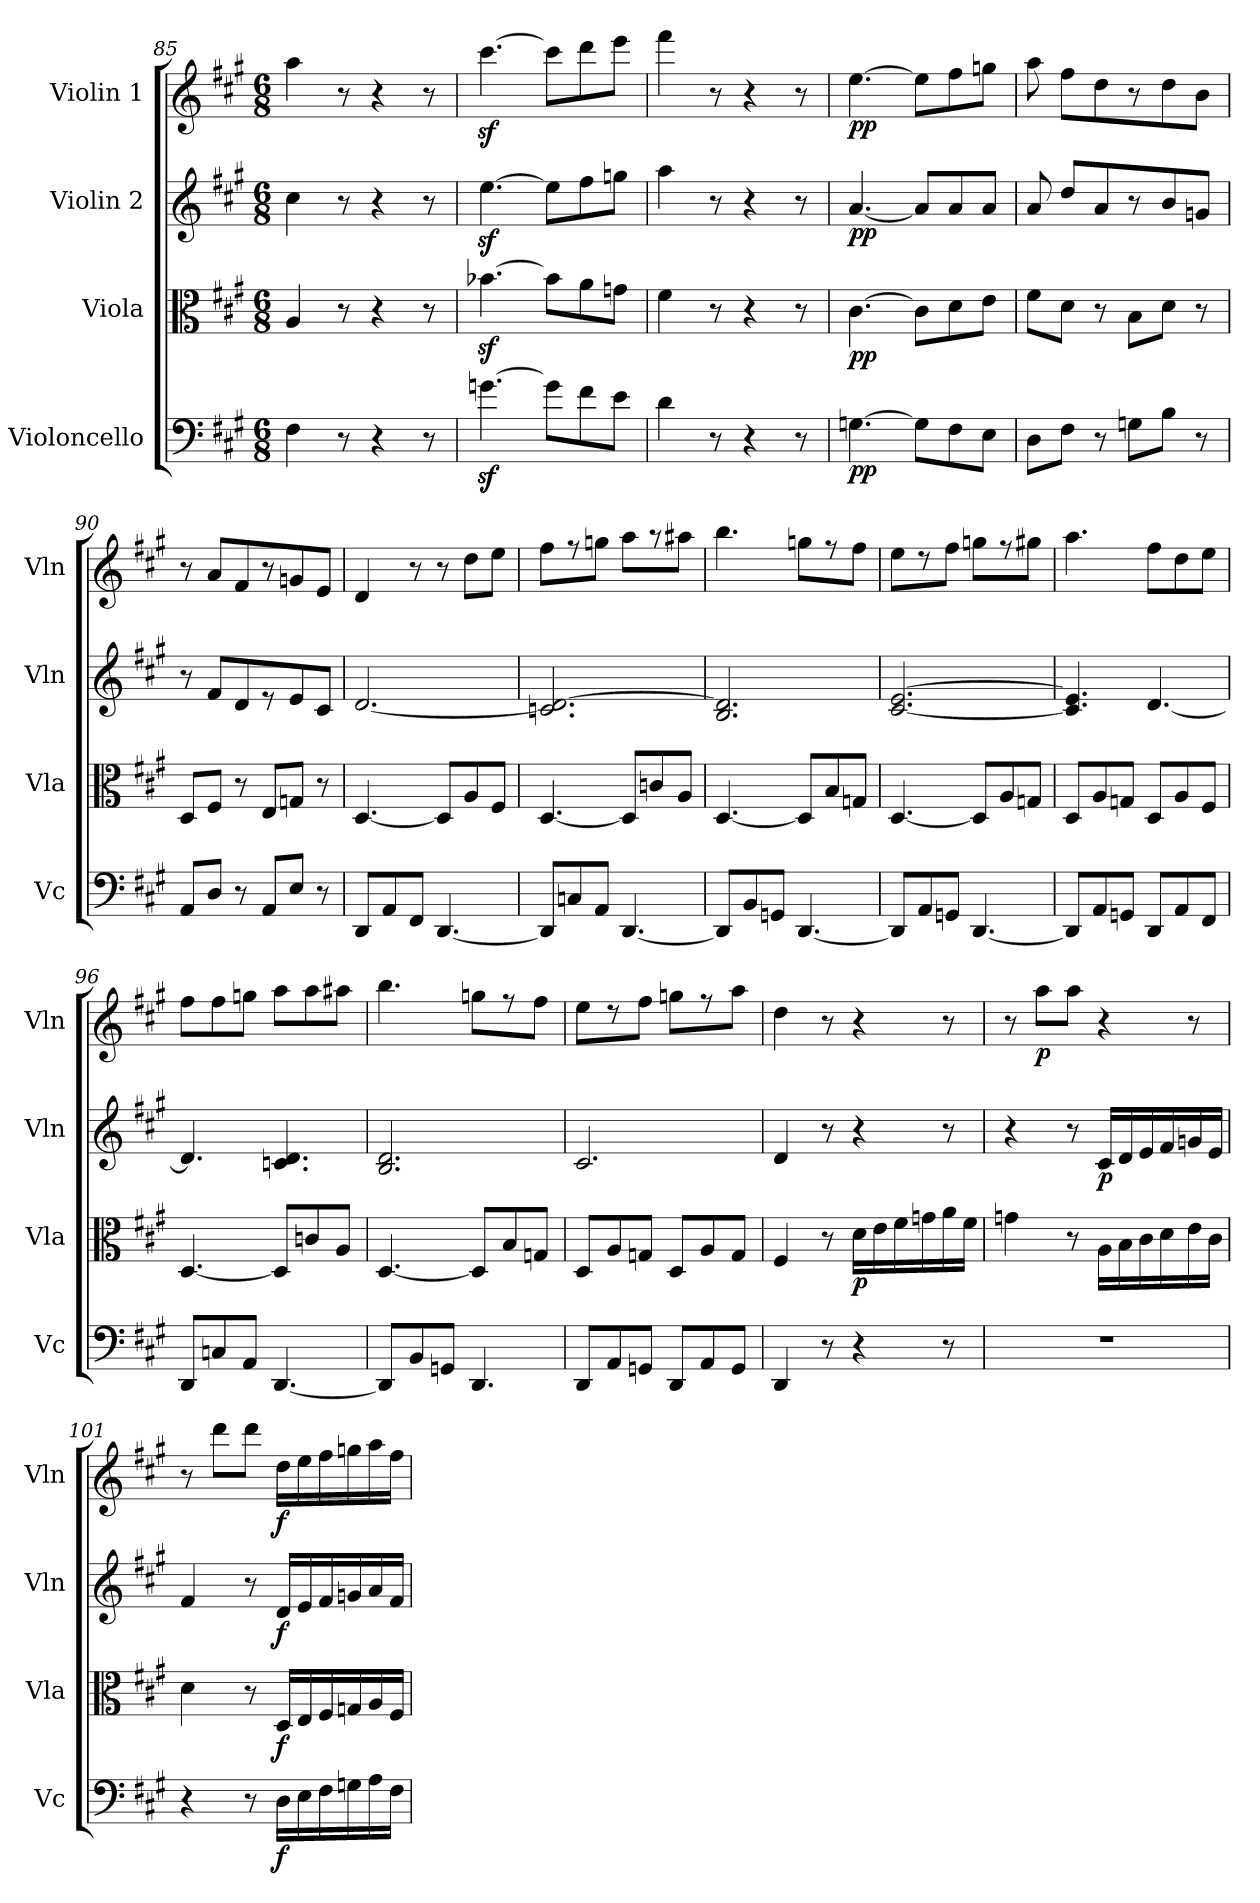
**kern	**dynam	**kern	**dynam	**kern	**dynam	**kern	**dynam
*part4	*part4	*part3	*part3	*part2	*part2	*part1	*part1
*staff4	*staff4	*staff3	*staff3	*staff2	*staff2	*staff1	*staff1
*I"Violoncello	*	*I"Viola	*	*I"Violin 2	*	*I"Violin 1	*
*I'Vc	*	*I'Vla	*	*I'Vln	*	*I'Vln	*
*clefF4	*	*clefC3	*	*clefG2	*	*clefG2	*
*k[f#c#g#]	*	*k[f#c#g#]	*	*k[f#c#g#]	*	*k[f#c#g#]	*
*A:	*	*A:	*	*A:	*	*A:	*
*M6/8	*	*M6/8	*	*M6/8	*	*M6/8	*
=85	=85	=85	=85	=85	=85	=85	=85
4F#\	.	4A/	.	4cc#\	.	4aa\	.
8r	.	8r	.	8r	.	8r	.
4r	.	4r	.	4r	.	4r	.
8r	.	8r	.	8r	.	8r	.
=86	=86	=86	=86	=86	=86	=86	=86
[4.gnz<\	.	[4.b-Xz<\	.	[4.eez<\	.	[4.ccc#z<\	.
8g\L]	.	8b-\L]	.	8ee\L]	.	8ccc#\L]	.
8f#\	.	8a\	.	8ff#\	.	8ddd\	.
8e\J	.	8gn\J	.	8ggn\J	.	8eee\J	.
=87	=87	=87	=87	=87	=87	=87	=87
4d\	.	4f#\	.	4aa\	.	4fff#\	.
8r	.	8r	.	8r	.	8r	.
4r	.	4r	.	4r	.	4r	.
8r	.	8r	.	8r	.	8r	.
=88	=88	=88	=88	=88	=88	=88	=88
!	!LO:DY:b	!	!LO:DY:b	!	!LO:DY:b	!	!LO:DY:b
[4.Gn\	pp	[4.c#\	pp	[4.a/	pp	[4.ee\	pp
8G\L]	.	8c#\L]	.	8a/L]	.	8ee\L]	.
8F#\	.	8d\	.	8a/	.	8ff#\	.
8E\J	.	8e\J	.	8a/J	.	8ggn\J	.
!!LO:LB:g=z
=89	=89	=89	=89	=89	=89	=89	=89
8D\L	.	8f#\L	.	8a/	.	8aa\	.
8F#\J	.	8d\J	.	8dd/L	.	8ff#\L	.
8r	.	8r	.	8a/	.	8dd\	.
8Gn\L	.	8B\L	.	8r	.	8r	.
8B\J	.	8d\J	.	8b/	.	8dd\	.
8r	.	8r	.	8gn/J	.	8b\J	.
=90	=90	=90	=90	=90	=90	=90	=90
8AA/L	.	8D/L	.	8r	.	8r	.
8D/J	.	8F#/J	.	8f#/L	.	8a/L	.
8r	.	8r	.	8d/	.	8f#/	.
8AA/L	.	8E/L	.	8r	.	8r	.
8E/J	.	8Gn/J	.	8e/	.	8gn/	.
8r	.	8r	.	8c#/J	.	8e/J	.
=91	=91	=91	=91	=91	=91	=91	=91
8DD/L	.	[4.D/	.	[2.d/	.	4d/	.
8AA/	.	.	.	.	.	.	.
8FF#/J	.	.	.	.	.	8r	.
[4.DD/	.	8D/L]	.	.	.	8r	.
.	.	8A/	.	.	.	8dd\L	.
.	.	8F#/J	.	.	.	8ee\J	.
=92	=92	=92	=92	=92	=92	=92	=92
8DD/L]	.	[4.D/	.	2.cn/ 2.d/_	.	8ff#\L	.
8Cn/	.	.	.	.	.	8r	.
8AA/J	.	.	.	.	.	8ggn\J	.
[4.DD/	.	8D/L]	.	.	.	8aa\L	.
.	.	8cn/	.	.	.	8r	.
.	.	8A/J	.	.	.	8aa#X\J	.
!!LO:PB:g=z
=93	=93	=93	=93	=93	=93	=93	=93
8DD/L]	.	[4.D/	.	2.B/ 2.d/]	.	4.bb\	.
8BB/	.	.	.	.	.	.	.
8GGn/J	.	.	.	.	.	.	.
[4.DD/	.	8D/L]	.	.	.	8ggn\L	.
.	.	8B/	.	.	.	8r	.
.	.	8Gn/J	.	.	.	8ff#\J	.
!!LO:PB:g=z
=94	=94	=94	=94	=94	=94	=94	=94
8DD/L]	.	[4.D/	.	[2.c#/ [2.e/	.	8ee\L	.
8AA/	.	.	.	.	.	8r	.
8GGn/J	.	.	.	.	.	8ff#\J	.
[4.DD/	.	8D/L]	.	.	.	8ggn\L	.
.	.	8A/	.	.	.	8r	.
.	.	8Gn/J	.	.	.	8gg#X\J	.
=95	=95	=95	=95	=95	=95	=95	=95
8DD/L]	.	8D/L	.	4.c#/] 4.e/]	.	4.aa\	.
8AA/	.	8A/	.	.	.	.	.
8GGn/J	.	8Gn/J	.	.	.	.	.
8DD/L	.	8D/L	.	[4.d/	.	8ff#\L	.
8AA/	.	8A/	.	.	.	8dd\	.
8FF#/J	.	8F#/J	.	.	.	8ee\J	.
=96	=96	=96	=96	=96	=96	=96	=96
8DD/L	.	[4.D/	.	4.d/]	.	8ff#\L	.
8Cn/	.	.	.	.	.	8ff#\	.
8AA/J	.	.	.	.	.	8ggn\J	.
[4.DD/	.	8D/L]	.	4.cn/ 4.d/	.	8aa\L	.
.	.	8cn/	.	.	.	8aa\	.
.	.	8A/J	.	.	.	8aa#X\J	.
=97	=97	=97	=97	=97	=97	=97	=97
8DD/L]	.	[4.D/	.	2.B/ 2.d/	.	4.bb\	.
8BB/	.	.	.	.	.	.	.
8GGn/J	.	.	.	.	.	.	.
4.DD/	.	8D/L]	.	.	.	8ggn\L	.
.	.	8B/	.	.	.	8r	.
.	.	8Gn/J	.	.	.	8ff#\J	.
!!LO:LB:g=z
=98	=98	=98	=98	=98	=98	=98	=98
8DD/L	.	8D/L	.	2.c#/	.	8ee\L	.
8AA/	.	8A/	.	.	.	8r	.
8GGn/J	.	8Gn/J	.	.	.	8ff#\J	.
8DD/L	.	8D/L	.	.	.	8ggn\L	.
8AA/	.	8A/	.	.	.	8r	.
8GG/J	.	8G/J	.	.	.	8aa\J	.
!!LO:PB:g=z
=99	=99	=99	=99	=99	=99	=99	=99
4DD/	.	4F#/	.	4d/	.	4dd\	.
8r	.	8r	.	8r	.	8r	.
!	!	!	!LO:DY:b	!	!	!	!
4r	.	16d\LL	p	4r	.	4r	.
.	.	16e\	.	.	.	.	.
.	.	16f#\	.	.	.	.	.
.	.	16gn\	.	.	.	.	.
8r	.	16a\	.	8r	.	8r	.
.	.	16f#\JJ	.	.	.	.	.
=100	=100	=100	=100	=100	=100	=100	=100
2.r	.	4gn\	.	4r	.	8r	.
!	!	!	!	!	!	!	!LO:DY:b
.	.	.	.	.	.	8aa\L	p
.	.	8r	.	8r	.	8aa\J	.
!	!	!	!	!	!LO:DY:b	!	!
.	.	16A\LL	.	16c#/LL	p	4r	.
.	.	16B\	.	16d/	.	.	.
.	.	16c#\	.	16e/	.	.	.
.	.	16d\	.	16f#/	.	.	.
.	.	16e\	.	16gn/	.	8r	.
.	.	16c#\JJ	.	16e/JJ	.	.	.
=101	=101	=101	=101	=101	=101	=101	=101
4r	.	4d\	.	4f#/	.	8r	.
.	.	.	.	.	.	8ddd\L	.
8r	.	8r	.	8r	.	8ddd\J	.
!	!LO:DY:b	!	!LO:DY:b	!	!LO:DY:b	!	!LO:DY:b
16D\LL	f	16D/LL	f	16d/LL	f	16dd\LL	f
16E\	.	16E/	.	16e/	.	16ee\	.
16F#\	.	16F#/	.	16f#/	.	16ff#\	.
16Gn\	.	16Gn/	.	16gn/	.	16ggn\	.
16A\	.	16A/	.	16a/	.	16aa\	.
16F#\JJ	.	16F#/JJ	.	16f#/JJ	.	16ff#\JJ	.
=	=	=	=	=	=	=	=
*-	*-	*-	*-	*-	*-	*-	*-
